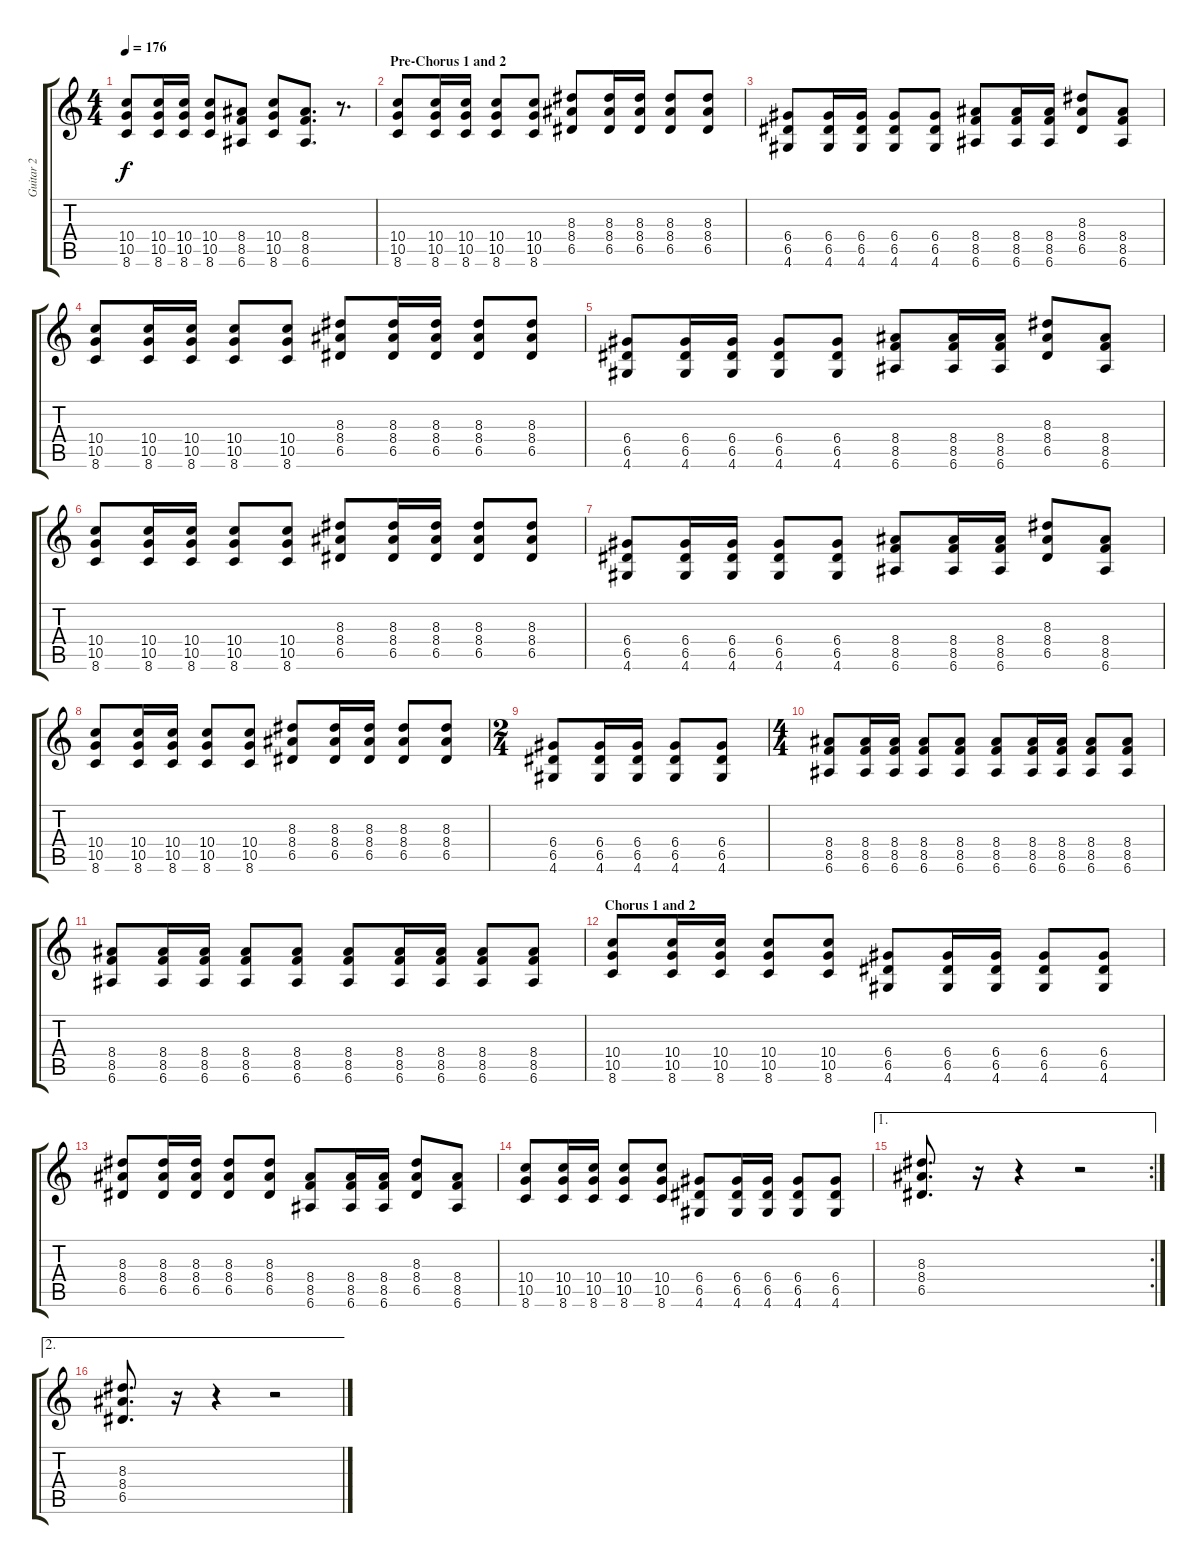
\track ("Guitar 2" "Guitar 2") {instrument distortionguitar}
\staff {score tabs}
\tuning (E4 B3 G3 D3 A2 E2) {hide}
\ts (4 4)
\tempo 176
\clef g2
\ks c
(10.4 10.5 8.6).8{dy f} (10.4 10.5 8.6).16 (10.4 10.5 8.6).16 (10.4 10.5 8.6).8 (8.4 8.5 6.6).8 (10.4 10.5 8.6).8 (8.4 8.5 6.6).8{d} r.8{d} |
\section ("" "Pre-Chorus 1 and 2")
(10.4 10.5 8.6).8 (10.4 10.5 8.6).16 (10.4 10.5 8.6).16 (10.4 10.5 8.6).8 (10.4 10.5 8.6).8 (8.3 8.4 6.5).8 (8.3 8.4 6.5).16 (8.3 8.4 6.5).16 (8.3 8.4 6.5).8 (8.3 8.4 6.5).8 |
(6.4 6.5 4.6).8 (6.4 6.5 4.6).16 (6.4 6.5 4.6).16 (6.4 6.5 4.6).8 (6.4 6.5 4.6).8 (8.4 8.5 6.6).8 (8.4 8.5 6.6).16 (8.4 8.5 6.6).16 (8.3 8.4 6.5).8 (8.4 8.5 6.6).8 |
(10.4 10.5 8.6).8 (10.4 10.5 8.6).16 (10.4 10.5 8.6).16 (10.4 10.5 8.6).8 (10.4 10.5 8.6).8 (8.3 8.4 6.5).8 (8.3 8.4 6.5).16 (8.3 8.4 6.5).16 (8.3 8.4 6.5).8 (8.3 8.4 6.5).8 |
(6.4 6.5 4.6).8 (6.4 6.5 4.6).16 (6.4 6.5 4.6).16 (6.4 6.5 4.6).8 (6.4 6.5 4.6).8 (8.4 8.5 6.6).8 (8.4 8.5 6.6).16 (8.4 8.5 6.6).16 (8.3 8.4 6.5).8 (8.4 8.5 6.6).8 |
(10.4 10.5 8.6).8 (10.4 10.5 8.6).16 (10.4 10.5 8.6).16 (10.4 10.5 8.6).8 (10.4 10.5 8.6).8 (8.3 8.4 6.5).8 (8.3 8.4 6.5).16 (8.3 8.4 6.5).16 (8.3 8.4 6.5).8 (8.3 8.4 6.5).8 |
(6.4 6.5 4.6).8 (6.4 6.5 4.6).16 (6.4 6.5 4.6).16 (6.4 6.5 4.6).8 (6.4 6.5 4.6).8 (8.4 8.5 6.6).8 (8.4 8.5 6.6).16 (8.4 8.5 6.6).16 (8.3 8.4 6.5).8 (8.4 8.5 6.6).8 |
(10.4 10.5 8.6).8 (10.4 10.5 8.6).16 (10.4 10.5 8.6).16 (10.4 10.5 8.6).8 (10.4 10.5 8.6).8 (8.3 8.4 6.5).8 (8.3 8.4 6.5).16 (8.3 8.4 6.5).16 (8.3 8.4 6.5).8 (8.3 8.4 6.5).8 |
\ts (2 4)
(6.4 6.5 4.6).8 (6.4 6.5 4.6).16 (6.4 6.5 4.6).16 (6.4 6.5 4.6).8 (6.4 6.5 4.6).8 |
\ts (4 4)
(8.4 8.5 6.6).8 (8.4 8.5 6.6).16 (8.4 8.5 6.6).16 (8.4 8.5 6.6).8 (8.4 8.5 6.6).8 (8.4 8.5 6.6).8 (8.4 8.5 6.6).16 (8.4 8.5 6.6).16 (8.4 8.5 6.6).8 (8.4 8.5 6.6).8 |
(8.4 8.5 6.6).8 (8.4 8.5 6.6).16 (8.4 8.5 6.6).16 (8.4 8.5 6.6).8 (8.4 8.5 6.6).8 (8.4 8.5 6.6).8 (8.4 8.5 6.6).16 (8.4 8.5 6.6).16 (8.4 8.5 6.6).8 (8.4 8.5 6.6).8 |
\section ("" "Chorus 1 and 2")
(10.4 10.5 8.6).8 (10.4 10.5 8.6).16 (10.4 10.5 8.6).16 (10.4 10.5 8.6).8 (10.4 10.5 8.6).8 (6.4 6.5 4.6).8 (6.4 6.5 4.6).16 (6.4 6.5 4.6).16 (6.4 6.5 4.6).8 (6.4 6.5 4.6).8 |
(8.3 8.4 6.5).8 (8.3 8.4 6.5).16 (8.3 8.4 6.5).16 (8.3 8.4 6.5).8 (8.3 8.4 6.5).8 (8.4 8.5 6.6).8 (8.4 8.5 6.6).16 (8.4 8.5 6.6).16 (8.3 8.4 6.5).8 (8.4 8.5 6.6).8 |
(10.4 10.5 8.6).8 (10.4 10.5 8.6).16 (10.4 10.5 8.6).16 (10.4 10.5 8.6).8 (10.4 10.5 8.6).8 (6.4 6.5 4.6).8 (6.4 6.5 4.6).16 (6.4 6.5 4.6).16 (6.4 6.5 4.6).8 (6.4 6.5 4.6).8 |
\ae 1
\rc 2
(8.3 8.4 6.5).8{d} r.16 r.4 r.2 |
\ae 2
(8.3 8.4 6.5).8{d} r.16 r.4 r.2
